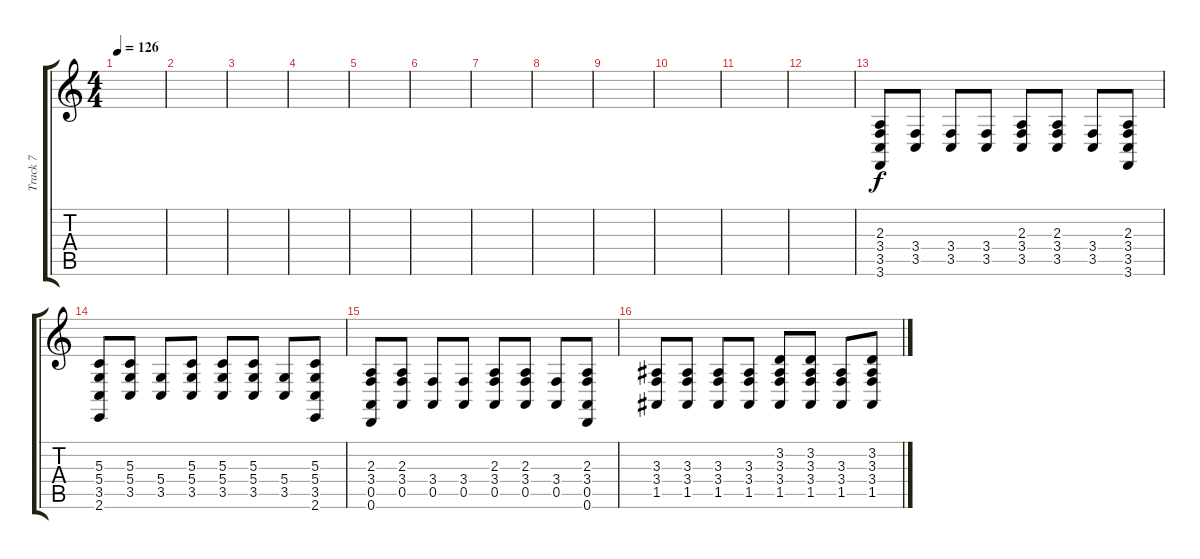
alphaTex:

\track ("Track 7" "Track 7") {instrument brightacousticpiano}
\staff {score tabs}
\tuning (E4 B3 G3 D3 A2 D2) {hide}
\ts (4 4)
\tempo 126
\clef g2
\ks c
|
|
|
|
|
|
|
|
|
|
|
|
(2.3 3.4 3.5 3.6).8 (3.4 3.5).8 (3.4 3.5).8 (3.4 3.5).8 (2.3 3.4 3.5).8 (2.3 3.4 3.5).8 (3.4 3.5).8 (2.3 3.4 3.5 3.6).8 |
(5.3 5.4 3.5 2.6).8 (5.3 5.4 3.5).8 (5.4 3.5).8 (5.3 5.4 3.5).8 (5.3 5.4 3.5).8 (5.3 5.4 3.5).8 (5.4 3.5).8 (5.3 5.4 3.5 2.6).8 |
(2.3 3.4 0.5 0.6).8 (2.3 3.4 0.5).8 (3.4 0.5).8 (3.4 0.5).8 (2.3 3.4 0.5).8 (2.3 3.4 0.5).8 (3.4 0.5).8 (2.3 3.4 0.5 0.6).8 |
(3.3 3.4 1.5).8 (3.3 3.4 1.5).8 (3.3 3.4 1.5).8 (3.3 3.4 1.5).8 (3.2 3.3 3.4 1.5).8 (3.2 3.3 3.4 1.5).8 (3.3 3.4 1.5).8 (3.2 3.3 3.4 1.5).8
